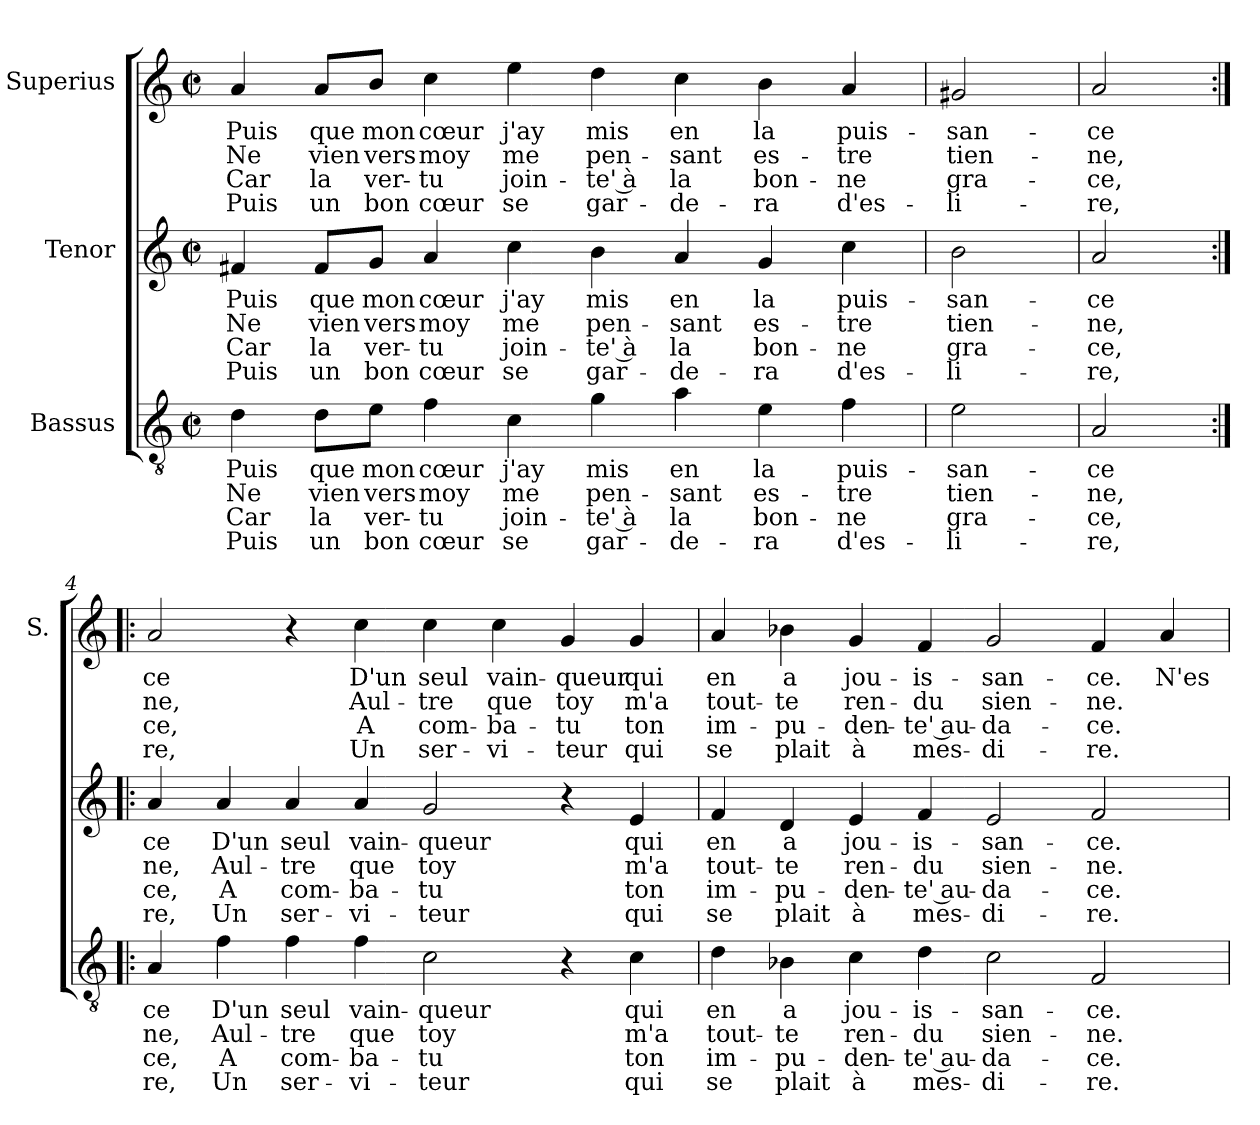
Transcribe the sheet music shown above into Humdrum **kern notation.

**kern	**text	**text	**text	**text	**kern	**text	**text	**text	**text	**kern	**text	**text	**text	**text
*part3	*part3	*part3	*part3	*part3	*part2	*part2	*part2	*part2	*part2	*part1	*part1	*part1	*part1	*part1
*staff3	*staff3	*staff3	*staff3	*staff3	*staff2	*staff2	*staff2	*staff2	*staff2	*staff1	*staff1	*staff1	*staff1	*staff1
*I"Bassus	*	*	*	*	*I"Tenor	*	*	*	*	*I"Superius	*	*	*	*
*	*	*	*	*	*	*	*	*	*	*I'S.	*	*	*	*
*clefGv2	*	*	*	*	*clefG2	*	*	*	*	*clefG2	*	*	*	*
*k[]	*	*	*	*	*k[]	*	*	*	*	*k[]	*	*	*	*
*C:	*	*	*	*	*C:	*	*	*	*	*C:	*	*	*	*
*M2/2	*	*	*	*	*M2/2	*	*	*	*	*M2/2	*	*	*	*
*met(c|)	*	*	*	*	*met(c|)	*	*	*	*	*met(c|)	*	*	*	*
=1	=1	=1	=1	=1	=1	=1	=1	=1	=1	=1	=1	=1	=1	=1
4d\	Puis	Ne	Car	Puis	4f#X/	Puis	Ne	Car	Puis	4a/	Puis	Ne	Car	Puis
8d\L	que	vien	la	un	8f#/L	que	vien	la	un	8a/L	que	vien	la	un
8e\J	mon	vers	ver-	bon	8g/J	mon	vers	ver-	bon	8b/J	mon	vers	ver-	bon
4f\	cœur	moy	-tu	cœur	4a/	cœur	moy	-tu	cœur	4cc\	cœur	moy	-tu	cœur
4c\	j'ay	me	join-	se	4cc\	j'ay	me	join-	se	4ee\	j'ay	me	join-	se
4g\	mis	pen-	-te' à	gar-	4b\	mis	pen-	-te' à	gar-	4dd\	mis	pen-	-te' à	gar-
4a\	en	-sant	la	-de-	4a/	en	-sant	la	-de-	4cc\	en	-sant	la	-de-
4e\	la	es-	bon-	-ra	4g/	la	es-	bon-	-ra	4b\	la	es-	bon-	-ra
4f\	puis-	-tre	-ne	d'es-	4cc\	puis-	-tre	-ne	d'es-	4a/	puis-	-tre	-ne	d'es-
=2	=2	=2	=2	=2	=2	=2	=2	=2	=2	=2	=2	=2	=2	=2
2e\	-san-	tien-	gra-	-li-	2b\	-san-	tien-	gra-	-li-	2g#X/	-san-	tien-	gra-	-li-
=3	=3	=3	=3	=3	=3	=3	=3	=3	=3	=3	=3	=3	=3	=3
2A/	-ce	-ne,	-ce,	-re,	2a/	-ce	-ne,	-ce,	-re,	2a/	-ce	-ne,	-ce,	-re,
=4:|!|:	=4:|!|:	=4:|!|:	=4:|!|:	=4:|!|:	=4:|!|:	=4:|!|:	=4:|!|:	=4:|!|:	=4:|!|:	=4:|!|:	=4:|!|:	=4:|!|:	=4:|!|:	=4:|!|:
4A/	ce	ne,	ce,	re,	4a/	ce	ne,	ce,	re,	2a/	ce	ne,	ce,	re,
4f\	D'un	Aul-	A	Un	4a/	D'un	Aul-	A	Un	.	.	.	.	.
4f\	seul	-tre	com-	ser-	4a/	seul	-tre	com-	ser-	4r	.	.	.	.
4f\	vain-	que	-ba-	-vi-	4a/	vain-	que	-ba-	-vi-	4cc\	D'un	Aul-	A	Un
2c\	-queur	toy	-tu	-teur	2g/	-queur	toy	-tu	-teur	4cc\	seul	-tre	com-	ser-
.	.	.	.	.	.	.	.	.	.	4cc\	vain-	que	-ba-	-vi-
4r	.	.	.	.	4r	.	.	.	.	4g/	-queur	toy	-tu	-teur
4c\	qui	m'a	ton	qui	4e/	qui	m'a	ton	qui	4g/	qui	m'a	ton	qui
!!LO:LB:g=z
=5	=5	=5	=5	=5	=5	=5	=5	=5	=5	=5	=5	=5	=5	=5
4d\	en	tout-	im-	se	4f/	en	tout-	im-	se	4a/	en	tout-	im-	se
4B-X\	a	-te	-pu-	plait	4d/	a	-te	-pu-	plait	4b-X\	a	-te	-pu-	plait
4c\	jou-	ren-	-den-	à	4e/	jou-	ren-	-den-	à	4g/	jou-	ren-	-den-	à
4d\	-is-	-du	-te' au-	mes-	4f/	-is-	-du	-te' au-	mes-	4f/	-is-	-du	-te' au-	mes-
2c\	-san-	sien-	-da-	-di-	2e/	-san-	sien-	-da-	-di-	2g/	-san-	sien-	-da-	-di-
2F/	-ce.	-ne.	-ce.	-re.	2f/	-ce.	-ne.	-ce.	-re.	4f/	-ce.	-ne.	-ce.	-re.
.	.	.	.	.	.	.	.	.	.	4a/	N'es-	.	.	.
=	=	=	=	=	=	=	=	=	=	=	=	=	=	=
*-	*-	*-	*-	*-	*-	*-	*-	*-	*-	*-	*-	*-	*-	*-
